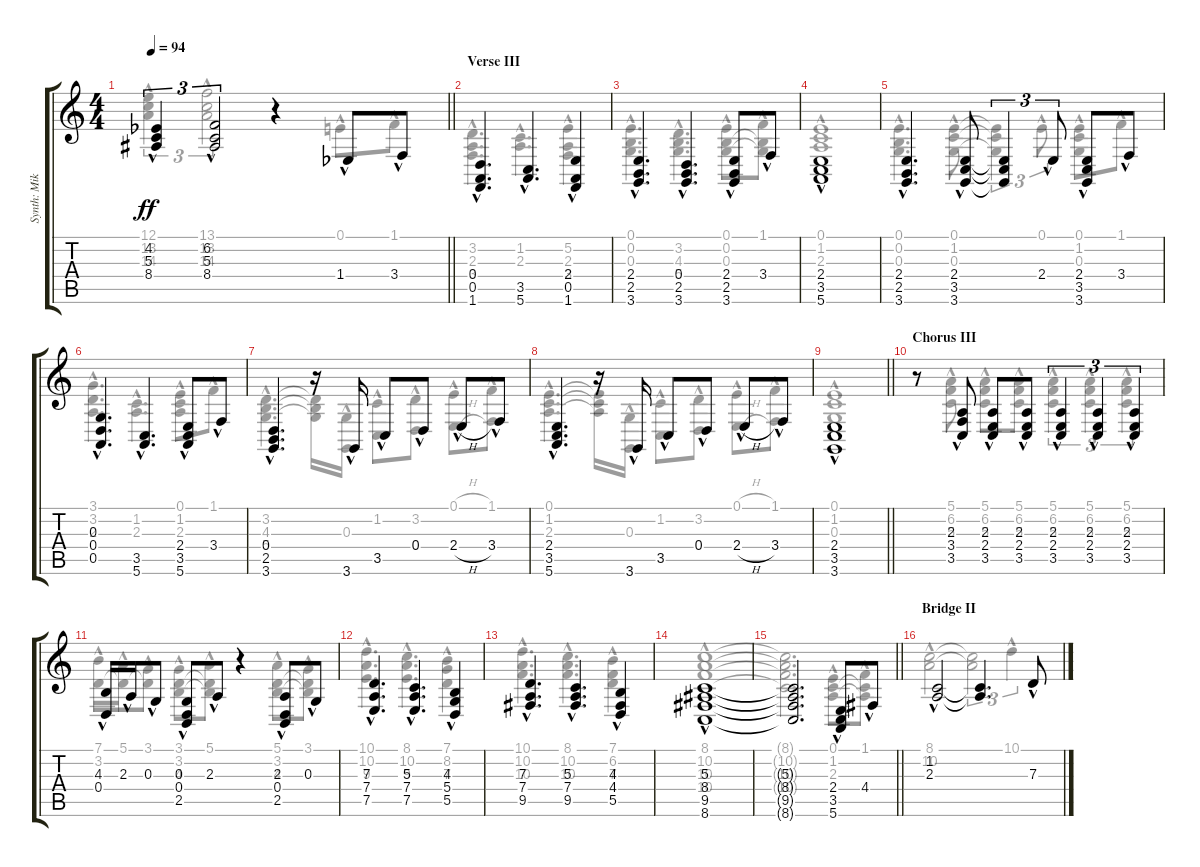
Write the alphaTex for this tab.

\track ("Synth: Mike" "Synth: Mik") {instrument synthstrings1}
\staff {score tabs}
\tuning (E4 B3 G3 D3 A2 E2) {hide}
\voice
\ts (4 4)
\tempo 94
\clef g2
\barLineRight lightlight
\ks c
(4.2{hac acc b} 5.3{hac} 8.4{hac}).4{tu (3 2) dy ff} (6.2{hac} 5.3{hac} 8.4{hac}).2{tu (3 2)} r.4 1.4{hac acc b}.8 3.4{hac}.8 |
\section ("" "Verse III")
(0.4{hac} 0.5{hac} 1.6{hac}).4{d} (3.5{hac} 5.6{hac}).4{d} (2.4{hac} 0.5{hac} 1.6{hac}).4 |
(2.4{hac} 2.5{hac} 3.6{hac}).4{d} (0.4{hac} 2.5{hac} 3.6{hac}).4{d} (2.4{hac} 2.5{hac} 3.6{hac}).8 3.4{hac}.8 |
(2.4{hac} 3.5{hac} 5.6{hac}).1 |
(2.4{hac} 2.5{hac} 3.6{hac}).4{d} (2.4{hac} 3.5{hac} 3.6{hac}).8 (2.4{t} 3.5{t} 3.6{t}).4{tu (3 2)} 2.4{hac}.8{tu (3 2)} (2.4{hac} 3.5{hac} 3.6{hac}).8 3.4{hac}.8 |
(0.3{hac} 0.4{hac} 0.5{hac}).4{d} (3.5{hac} 5.6{hac}).4{d} (2.4{hac} 3.5{hac} 5.6{hac}).8 3.4{hac}.8 |
(0.4{hac} 2.5{hac} 3.6{hac}).4{d} r.16 3.6{hac}.16 3.5{hac}.8 0.4{hac}.8 2.4{h hac}.8 3.4{hac}.8 |
(2.4{hac} 3.5{hac} 5.6{hac}).4{d} r.16 3.6{hac}.16 3.5{hac}.8 0.4{hac}.8 2.4{h hac}.8 3.4{hac}.8 |
\barLineRight lightlight
(2.4{hac} 3.5{hac} 3.6{hac}).1 |
\section ("" "Chorus III")
r.8 (2.3{hac} 3.4{hac} 3.5{hac}).8 (2.3{hac} 2.4{hac} 3.5{hac}).8 (2.3{hac} 2.4{hac} 3.5{hac}).8 (2.3{hac} 2.4{hac} 3.5{hac}).4{tu (3 2)} (2.3{hac} 2.4{hac} 3.5{hac}).4{tu (3 2)} (2.3{hac} 2.4{hac} 3.5{hac}).4{tu (3 2)} |
(4.3{hac} 0.4{hac}).16 2.3{hac}.16 0.3{hac}.8 (0.3{hac} 0.4{hac} 2.5{hac}).8 2.3{hac}.8 r.4 (2.3{hac} 0.4{hac} 2.5{hac}).8 0.3{hac}.8 |
(7.3{hac} 7.4{hac} 7.5{hac}).4{d} (5.3{hac} 7.4{hac} 7.5{hac}).4{d} (4.3{hac} 5.4{hac} 5.5{hac}).4 |
(7.3{hac} 7.4{hac} 9.5{hac}).4{d} (5.3{hac} 7.4{hac} 9.5{hac}).4{d} (4.3{hac} 4.4{hac} 5.5{hac}).4 |
(5.3{hac} 8.4{hac} 9.5{hac} 8.6{hac}).1 |
\barLineRight lightlight
(5.3{t} 8.4{t} 9.5{t} 8.6{t}).2{d} (2.4{hac} 3.5{hac} 5.6{hac}).8 4.4{hac}.8 |
\section ("" "Bridge II")
(1.2{hac} 2.3{hac}).2 (1.2{t} 2.3{t}).4{d} 7.3{hac}.8
\voice
\clef g2
\ottava regular
\simile none
\barLineRight lightlight
\ks c
(12.1{hac} 13.2{hac} 14.3{hac}).4{tu (3 2) dy ff} (13.1{hac} 13.2{hac} 14.3{hac}).2{tu (3 2)} r.4 0.1{hac}.8 1.1{hac}.8 |
(3.2{hac} 2.3{hac} 3.4{hac}).4{d} (1.2{hac} 2.3{hac}).4{d} (5.2{hac} 2.3{hac} 3.4{hac}).4 |
(0.1{hac} 0.2{hac} 0.3{hac}).4{d} (3.2{hac} 4.3{hac} 5.4{hac}).4{d} (0.1{hac} 0.2{hac} 0.3{hac}).8 (1.1{hac} 0.2{t} 0.3{t}).8 |
(0.1{hac} 1.2{hac} 2.3{hac}).1 |
(0.1{hac} 0.2{hac} 0.3{hac}).4{d} (0.1{hac} 1.2{hac} 0.3{hac}).8 (0.1{t} 1.2{t} 0.3{t}).4{tu (3 2)} 0.1{hac}.8{tu (3 2)} (0.1{hac} 1.2{hac} 0.3{hac}).8 1.1{hac}.8 |
(3.1{hac} 3.2{hac} 2.3{hac}).4{d} (1.2{hac} 2.3{hac}).4{d} (0.1{hac} 1.2{hac} 2.3{hac}).8 1.1{hac}.8 |
(3.2{hac} 4.3{hac} 5.4{hac}).4{d} (3.2{t} 4.3{t} 5.4{t}).16 (0.3{hac} 3.6{hac}).16 (1.2{hac} 3.5{hac}).8 (3.2{hac} 0.4{hac}).8 (0.1{h hac} 2.4{h hac}).8 (1.1{hac} 3.4{hac}).8 |
(0.1{hac} 1.2{hac} 2.3{hac}).4{d} (0.1{t} 1.2{t} 2.3{t}).16 (0.3{hac} 3.6{hac}).16 (1.2{hac} 3.5{hac}).8 (3.2{hac} 0.4{hac}).8 (0.1{h hac} 2.4{h hac}).8 (1.1{hac} 3.4{hac}).8 |
\barLineRight lightlight
(0.1{hac} 1.2{hac} 0.3{hac}).1 |
r.8 (5.1{hac} 6.2{hac} 5.3{hac}).8 (5.1{hac} 6.2{hac} 5.3{hac}).8 (5.1{hac} 6.2{hac} 5.3{hac}).8 (5.1{hac} 6.2{hac} 5.3{hac}).4{tu (3 2)} (5.1{hac} 6.2{hac} 5.3{hac}).4{tu (3 2)} (5.1{hac} 6.2{hac} 5.3{hac}).4{tu (3 2)} |
(7.1{hac} 3.2{hac}).16 (5.1{hac} 3.2{t}).16 (3.1{hac} 3.2{t}).8 (3.1{hac} 3.2{hac} 4.3{hac}).8 (5.1{hac} 3.2{t} 4.3{t}).8 r.4 (5.1{hac} 3.2{hac} 4.3{hac}).8 (3.1{hac} 3.2{t} 4.3{t}).8 |
(10.1{hac} 10.2{hac} 9.3{hac}).4{d} (8.1{hac} 10.2{hac} 9.3{hac}).4{d} (7.1{hac} 8.2{hac} 7.3{hac}).4 |
(10.1{hac} 10.2{hac} 10.3{hac}).4{d} (8.1{hac} 10.2{hac} 10.3{hac}).4{d} (7.1{hac} 6.2{hac} 7.3{hac}).4 |
(8.1{hac} 10.2{hac} 10.3{hac} 10.4{hac}).1 |
\barLineRight lightlight
(8.1{t} 10.2{t} 10.3{t} 10.4{t}).2{d} (0.1{hac} 1.2{hac} 2.3{hac}).8 (1.1{hac} 1.2{t} 2.3{t}).8 |
(8.1{hac} 10.2{hac}).2 (8.1{t} 10.2{t}).2{tu (3 2)} 10.1{hac}.4{tu (3 2)}
